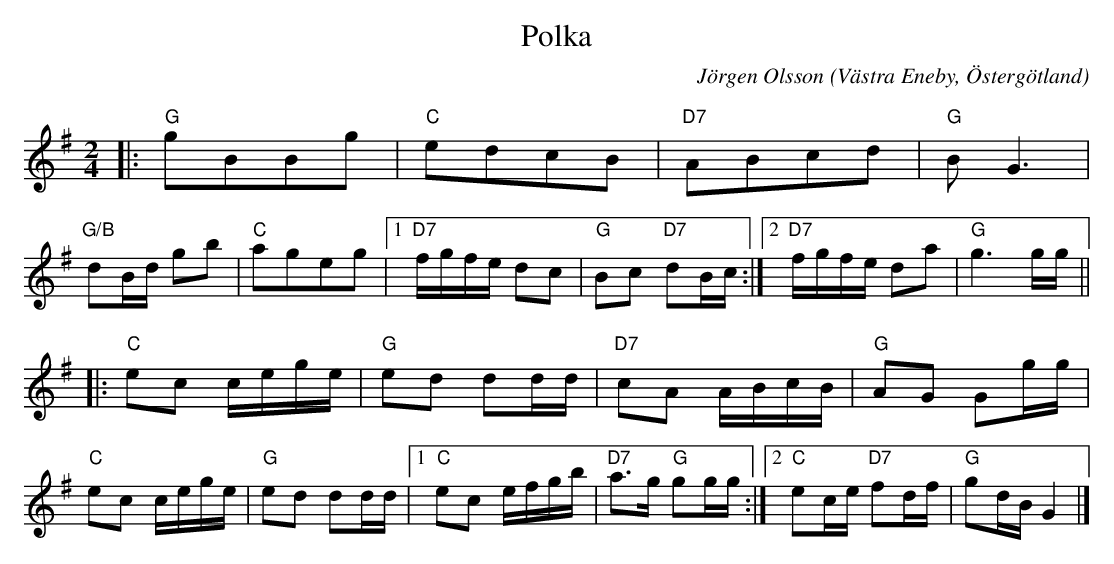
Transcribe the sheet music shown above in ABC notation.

X:1
T:Polka
C:Jörgen Olsson
O:Västra Eneby, Östergötland
Q:115
M:2/4
L:1/8
K:G
|:"G"gBBg|"C"edcB|"D7"ABcd|"G"BG3|
"G/B"dB/2d/2 gb|"C"ageg|1"D7"f/g/f/e/ dc|"G" Bc "D7"dB/2c/2 :|2"D7"f/g/f/e/ da|"G" g3 g/2g/2 ||
|:"C"ec c/2e/2g/2e/2 |"G"ed dd/2d/2|"D7"cA A/2B/2c/2B/2|"G"AG Gg/2g/2|
"C"ec c/2e/2g/2e/2 |"G"ed dd/2d/2|1"C"ec e/2f/2g/2b/2|"D7"a>g "G"gg/2g/2 :|2"C"ec/2e/2 "D7"fd/2f/2|"G"gd/2B/2 G2 |]
